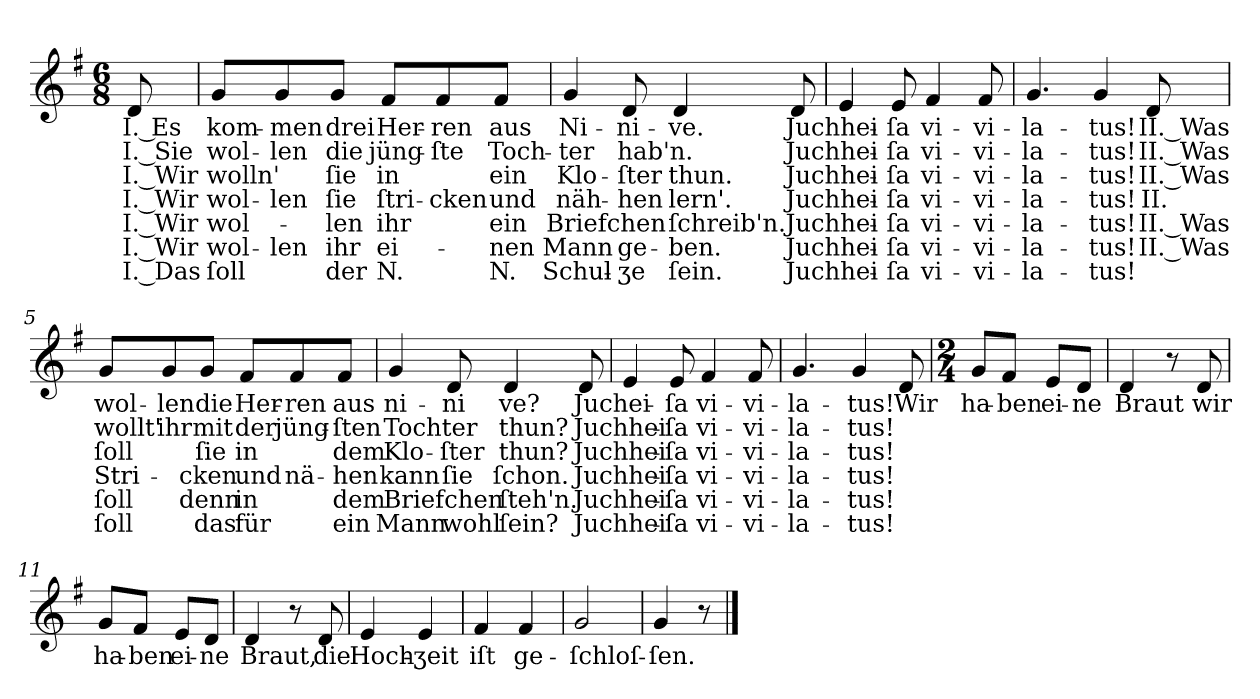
**kern	**text	**text	**text	**text	**text	**text	**text
*part1	*part1	*part1	*part1	*part1	*part1	*part1	*part1
*staff1	*staff1	*staff1	*staff1	*staff1	*staff1	*staff1	*staff1
*clefG2	*	*	*	*	*	*	*
*k[f#]	*	*	*	*	*	*	*
*G:	*	*	*	*	*	*	*
*M6/8	*	*	*	*	*	*	*
=	=	=	=	=	=	=	=
8d	I. Es	I._Sie	I._Wir	I._Wir	I._Wir	I._Wir	I._Das
=1	=1	=1	=1	=1	=1	=1	=1
8g/L	kom-	wol-	wolln'	wol-	wol-	wol-	ſoll
8g/	-men	-len	.	-len	.	-len	.
8g/J	drei	die	ſie	ſie	-len	ihr	der
8f#/L	Her-	jüng-	in	ſtri-	ihr	ei-	N.
8f#/	-ren	-ſte	.	-cken	.	.	.
8f#/J	aus	Toch-	ein	und	ein	-nen	N.
=2	=2	=2	=2	=2	=2	=2	=2
4g	Ni-	-ter	Klo-	näh-	Briefchen	Mann	Schul-
8d	-ni-	hab'n.	-ſter	-hen	.	ge-	-ʒe
4d	-ve.	.	thun.	lern'.	ſchreib'n.	-ben.	ſein.
8d	Juchhei-	Juchhei-	Juchhei-	Juchhei-	Juchhei-	Juchhei-	Juchhei-
=3	=3	=3	=3	=3	=3	=3	=3
4e	.	.	.	.	.	.	.
8e	-ſa	-ſa	-ſa	-ſa	-ſa	-ſa	-ſa
4f#	vi-	vi-	vi-	vi-	vi-	vi-	vi-
8f#	-vi-	-vi-	-vi-	-vi-	-vi-	-vi-	-vi-
=4	=4	=4	=4	=4	=4	=4	=4
4.g	-la-	-la-	-la-	-la-	-la-	-la-	-la-
4g	-tus!	-tus!	-tus!	-tus!	-tus!	-tus!	-tus!
8d	II._Was	II._Was	II._Was	II.	II._Was	II._Was	.
=5	=5	=5	=5	=5	=5	=5	=5
8g/L	wol-	wollt'	ſoll	Stri-	ſoll	ſoll	.
8g/	-len	ihr	.	.	.	.	.
8g/J	die	mit	ſie	-cken	denn	das	.
8f#/L	Her-	der	in	und	in	für	.
8f#/	-ren	jüng-	.	nä-	.	.	.
8f#/J	aus	-ſten	dem	-hen	dem	ein	.
=6	=6	=6	=6	=6	=6	=6	=6
4g	ni-	Tochter	Klo-	kann	Briefchen	Mann	.
8d	-ni	.	-ſter	ſie	.	wohl	.
4d	-ve?	thun?	thun?	ſchon.	ſteh'n.	ſein?	.
8d	Juchei-	Juchhei-	Juchhei-	Juchhei-	Juchhei-	Juchhei-	.
=7	=7	=7	=7	=7	=7	=7	=7
4e	.	.	.	.	.	.	.
8e	-ſa	-ſa	-ſa	-ſa	-ſa	-ſa	.
4f#	vi-	vi-	vi-	vi-	vi-	vi-	.
8f#	-vi-	-vi-	-vi-	-vi-	-vi-	-vi-	.
=8	=8	=8	=8	=8	=8	=8	=8
4.g	-la-	-la-	-la-	-la-	-la-	-la-	.
4g	-tus!	-tus!	-tus!	-tus!	-tus!	-tus!	.
8d	Wir	.	.	.	.	.	.
=9	=9	=9	=9	=9	=9	=9	=9
*M2/4	*	*	*	*	*	*	*
8g/L	ha-	.	.	.	.	.	.
8f#/J	-ben	.	.	.	.	.	.
8e/L	ei-	.	.	.	.	.	.
8d/J	-ne	.	.	.	.	.	.
=10	=10	=10	=10	=10	=10	=10	=10
4d	Braut	.	.	.	.	.	.
8r	.	.	.	.	.	.	.
8d	wir	.	.	.	.	.	.
=11	=11	=11	=11	=11	=11	=11	=11
8g/L	ha-	.	.	.	.	.	.
8f#/J	-ben	.	.	.	.	.	.
8e/L	ei-	.	.	.	.	.	.
8d/J	-ne	.	.	.	.	.	.
=12	=12	=12	=12	=12	=12	=12	=12
4d	Braut,	.	.	.	.	.	.
8r	.	.	.	.	.	.	.
8d	die	.	.	.	.	.	.
=13	=13	=13	=13	=13	=13	=13	=13
4e	Hoch-	.	.	.	.	.	.
4e	-ʒeit	.	.	.	.	.	.
=14	=14	=14	=14	=14	=14	=14	=14
4f#	iſt	.	.	.	.	.	.
4f#	ge-	.	.	.	.	.	.
=15	=15	=15	=15	=15	=15	=15	=15
2g	-ſchloſ-	.	.	.	.	.	.
=16	=16	=16	=16	=16	=16	=16	=16
4g	-ſen.	.	.	.	.	.	.
8r	.	.	.	.	.	.	.
==	==	==	==	==	==	==	==
*-	*-	*-	*-	*-	*-	*-	*-
